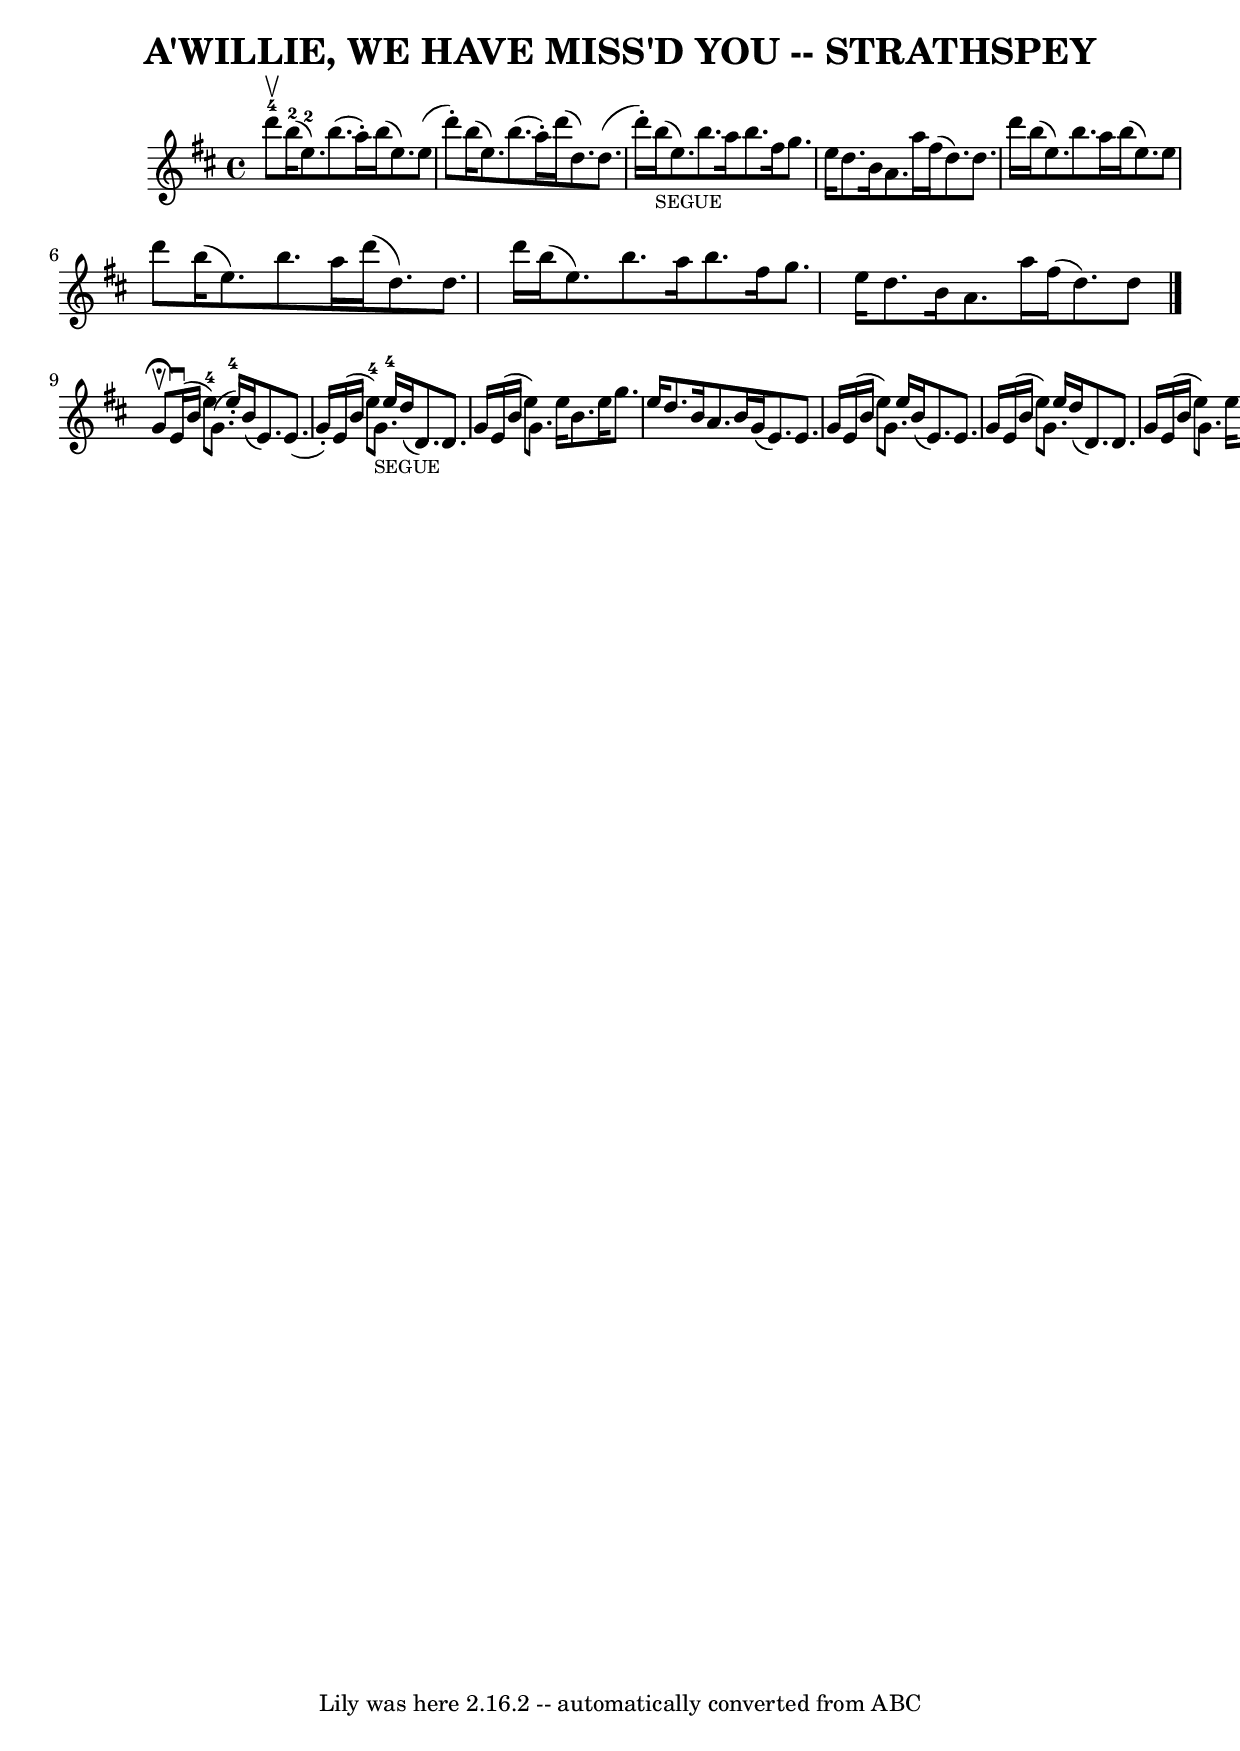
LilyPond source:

\version "2.7.40"
\include "Mammoth.ily"
\header {
	%% book = "Ryan's Mammoth Collection of Fiddle Tunes"
	composer = ""
	crossRefNumber = "1"
	footnotes = ""
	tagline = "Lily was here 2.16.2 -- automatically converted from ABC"
	title = "A'WILLIE, WE HAVE MISS'D YOU -- STRATHSPEY"
}
voicedefault =  {


 \override Staff.TimeSignature #'style = #'C
 \time 4/4 \key e \dorian d'''8-4^\upbow   |
 b''16-2(
e''8.-2) b''8. (a''16 -.) b''16 (e''8.) e''8 (d'''8 -. 
-)   |
 b''16 (e''8.) b''8. (a''16 -.) d'''16 (d''8.  
-) d''8. (d'''16 -.)   |
 b''16_\segue(e''8.)   
b''8. a''16 b''8. fis''16 g''8. e''16    |
 d''8.    
b'16 a'8. a''16 fis''16 (d''8.) d''8. d'''16    |
    
 b''16 (e''8.) b''8. a''16 b''16 (e''8.) e''8 d'''8    
|
 b''16 (e''8.) b''8. a''16 d'''16 (d''8.) d''8. 
 d'''16    |
 b''16 (e''8.) b''8. a''16 b''8.    
fis''16 g''8. e''16    |
 d''8. b'16 a'8. a''16    
fis''16 (d''8.) d''8    \bar "|." g'8^\fermata^\upbow   |
   
 e'16 (^\downbow b'16 e''8-4) g'8. (e''16-4-.) b'16 (
 e'8.) e'8. (g'16 -.)   |
 e'16 (b'16 e''8-4)     
g'8._\segue e''16-4 d''16 (d'8.) d'8. g'16    |
     
e'16 (b'16 e''8) g'8. e''16 b'8. e''16 g''8. e''16    
|
 d''8. b'16 a'8. b'16 g'16 (e'8.) e'8. g'16    
|
 e'16 (b'16 e''8) g'8. e''16 b'16 (e'8.)   
e'8. g'16    |
 e'16 (b'16 e''8) g'8. e''16 d''16 (
 d'8.) d'8. g'16    |
 e'16 (b'16 e''8) g'8.    
e''16 b'8. e''16 g''8. b''16-2   |
 d'''16-4(
cis'''16 b''16 a''16) d'''8.-4 a''16-1 fis''16-1(
d''8.-3) d''8-1   \bar "|."   
}

\score{
    <<

	\context Staff="default"
	{
	    \voicedefault 
	}

    >>
	\layout {
	}
	\midi {}
}
